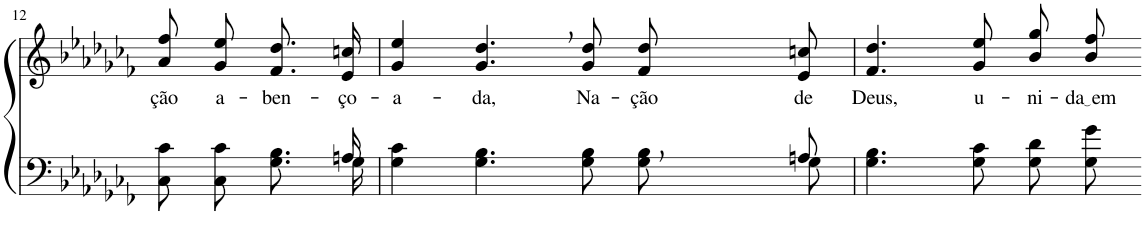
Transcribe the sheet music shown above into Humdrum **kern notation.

**kern	**kern	**text
*part2	*part1	*part1
*staff2	*staff1	*staff1
*I"Parte III e IV	*I"Parte I e II	*
!!LO:PB:g=z
*clefF4	*clefG2	*
*Trd2c3	*Trd2c3	*
*k[b-e-a-d-g-c-f-]	*k[b-e-a-d-g-c-f-]	*
*M4/4	*M4/4	*
=12	=12	=12
*^	*	*
!	!	!	!LO:LY:b
4..ryy	8C-\ 8c-\L	8a-\ 8ff-\L	ção
!	!	!	!LO:LY:b
.	8C-\ 8c-\J	8g-\ 8ee-\J	a-
!	!	!	!LO:LY:b
.	8.G-\ 8.B-\L	8.f-/ 8.dd-/L	-ben-
!	!	!	!LO:LY:b
16An/	16G-\Jk	16e-/ 16ccn/Jk	-ço-
=13	=13	=13	=13
!	!	!	!LO:LY:b
2..ryy	4G-\ 4c-\	4g-/ 4ee-/	-a-
!	!	!	!LO:LY:b
.	4.G-\ 4.B-\	4.g-/, 4.dd-/,	-da,
!	!	!	!LO:LY:b
.	8G-\ 8B-\	8g-/ 8dd-/	Na-
!	!	!	!LO:LY:b
.	8G-\ 8B-\L	8f-/ 8dd-/L	-ção
!	!	!	!LO:LY:b
8An/	8G-\J	8e-/ 8ccn/J	de
=14	=14	=14	=14
!	!	!	!LO:LY:b
*v	*v	*	*
4.G-\ 4.B-\	4.f-/ 4.dd-/	Deus,
!	!	!LO:LY:b
8G-\ 8c-\	8g-/ 8ee-/	u-
!	!	!LO:LY:b
8G-\ 8d-\L	8b-\ 8gg-\L	-ni-
!	!	!LO:LY:b
8G-\ 8g-\J	8b-\ 8ff-\J	da em
=-	=-	=-
*-	*-	*-
